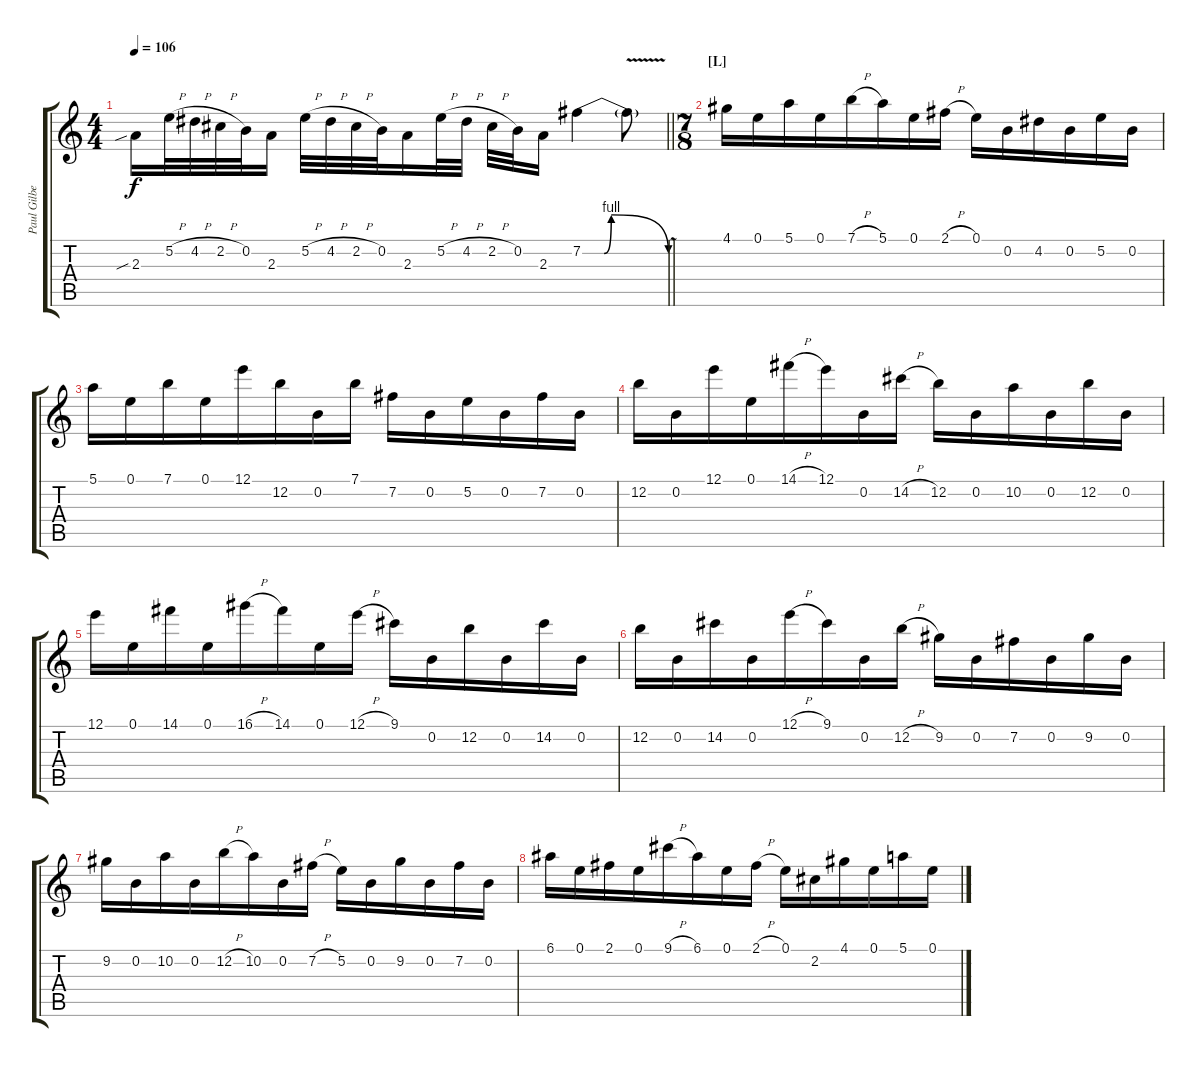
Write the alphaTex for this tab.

\track ("Paul Gilbert" "Paul Gilbe") {instrument distortionguitar}
\staff {score tabs}
\tuning (E4 B3 G3 D3 A2 E2) {hide}
\ts (4 4)
\tempo 106
\clef g2
\barLineRight lightlight
\ks c
2.3{sib}.16{dy f} 5.2{h}.32 4.2{h}.32 2.2{h}.32 0.2.32 2.3.16 5.2{h}.32 4.2{h}.32 2.2{h}.32 0.2.32 2.3.16 5.2{h}.32 4.2{h}.32 2.2{h}.32 0.2.32 2.3.16 7.2{be (custom 0 0 15 0 20 4 60 0)}.4 7.2{v t}.8 |
\ts (7 8)
\section ("" "[L]")
4.1.16 0.1.16 5.1.16 0.1.16 7.1{h}.16 5.1.16 0.1.16 2.1{h}.16 0.1.16 0.2.16 4.2.16 0.2.16 5.2.16 0.2.16 |
5.1.16 0.1.16 7.1.16 0.1.16 12.1.16 12.2.16 0.2.16 7.1.16 7.2.16 0.2.16 5.2.16 0.2.16 7.2.16 0.2.16 |
12.2.16 0.2.16 12.1.16 0.1.16 14.1{h}.16 12.1.16 0.2.16 14.2{h}.16 12.2.16 0.2.16 10.2.16 0.2.16 12.2.16 0.2.16 |
12.1.16 0.1.16 14.1.16 0.1.16 16.1{h}.16 14.1.16 0.1.16 12.1{h}.16 9.1.16 0.2.16 12.2.16 0.2.16 14.2.16 0.2.16 |
12.2.16 0.2.16 14.2.16 0.2.16 12.1{h}.16 9.1.16 0.2.16 12.2{h}.16 9.2.16 0.2.16 7.2.16 0.2.16 9.2.16 0.2.16 |
9.2.16 0.2.16 10.2.16 0.2.16 12.2{h}.16 10.2.16 0.2.16 7.2{h}.16 5.2.16 0.2.16 9.2.16 0.2.16 7.2.16 0.2.16 |
6.1.16 0.1.16 2.1.16 0.1.16 9.1{h}.16 6.1.16 0.1.16 2.1{h}.16 0.1.16 2.2.16 4.1.16 0.1.16 5.1.16 0.1.16
